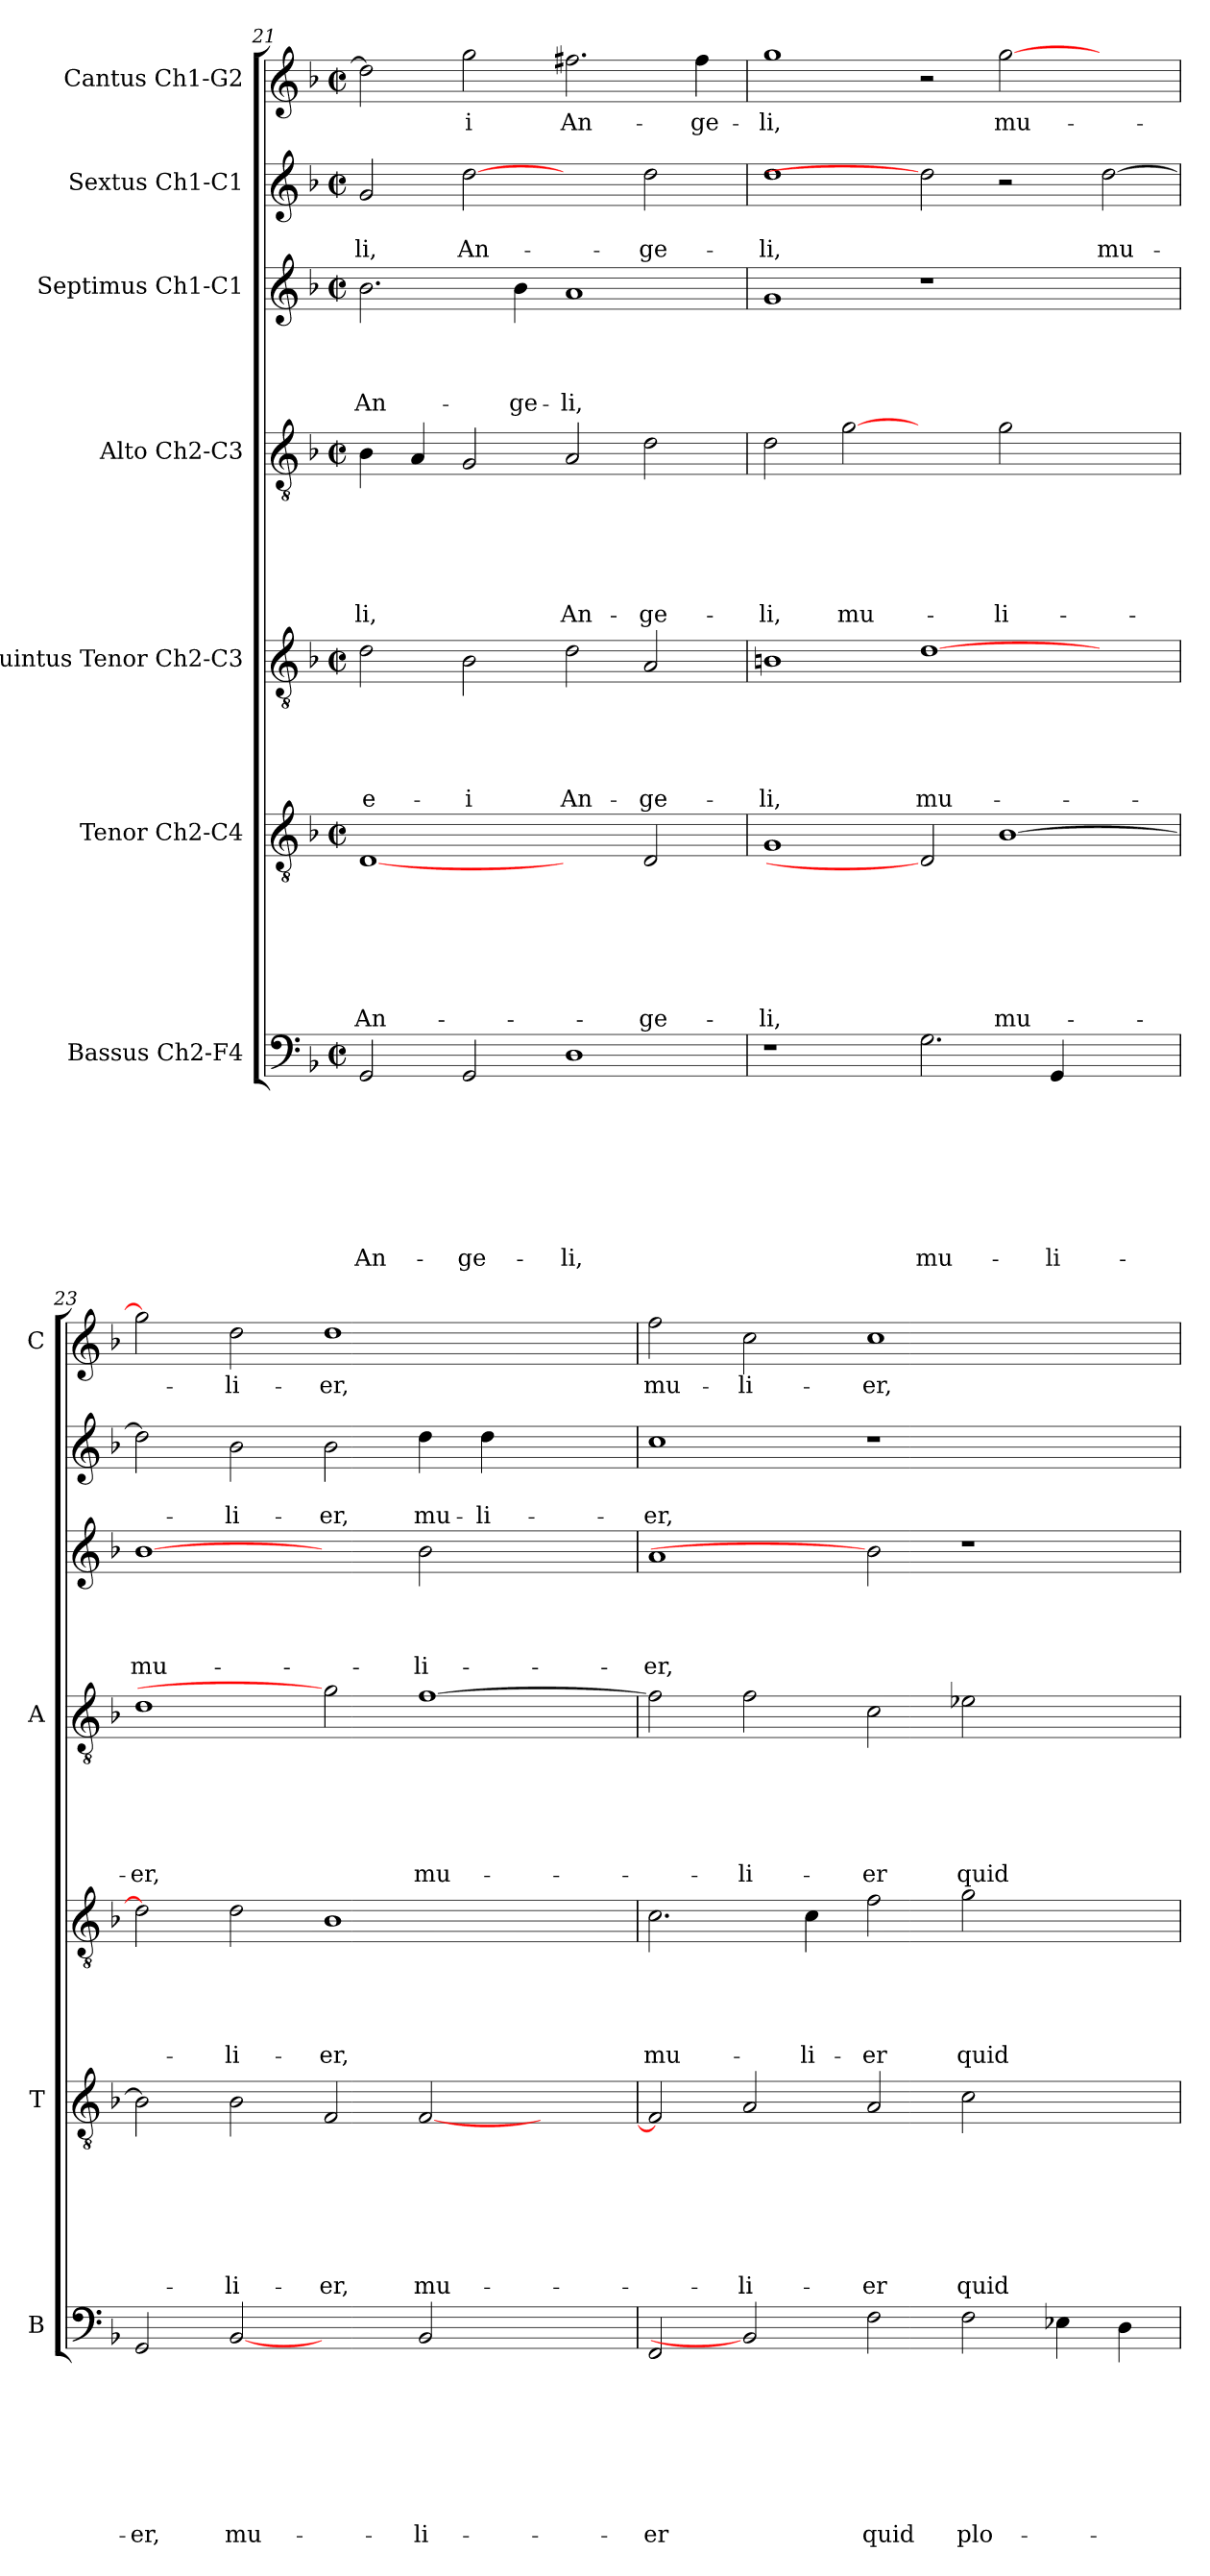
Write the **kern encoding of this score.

**kern	**text	**text	**text	**text	**text	**text	**text	**text	**kern	**text	**text	**text	**text	**text	**text	**text	**kern	**text	**text	**text	**text	**text	**kern	**text	**text	**text	**text	**text	**text	**kern	**text	**text	**text	**text	**kern	**text	**text	**kern	**text
*part7	*part7	*part7	*part7	*part7	*part7	*part7	*part7	*part7	*part6	*part6	*part6	*part6	*part6	*part6	*part6	*part6	*part5	*part5	*part5	*part5	*part5	*part5	*part4	*part4	*part4	*part4	*part4	*part4	*part4	*part3	*part3	*part3	*part3	*part3	*part2	*part2	*part2	*part1	*part1
*staff7	*staff7	*staff7	*staff7	*staff7	*staff7	*staff7	*staff7	*staff7	*staff6	*staff6	*staff6	*staff6	*staff6	*staff6	*staff6	*staff6	*staff5	*staff5	*staff5	*staff5	*staff5	*staff5	*staff4	*staff4	*staff4	*staff4	*staff4	*staff4	*staff4	*staff3	*staff3	*staff3	*staff3	*staff3	*staff2	*staff2	*staff2	*staff1	*staff1
*I"Bassus Ch2-F4	*	*	*	*	*	*	*	*	*I"Tenor Ch2-C4	*	*	*	*	*	*	*	*I"Quintus Tenor Ch2-C3	*	*	*	*	*	*I"Alto Ch2-C3	*	*	*	*	*	*	*I"Septimus Ch1-C1	*	*	*	*	*I"Sextus Ch1-C1	*	*	*I"Cantus Ch1-G2	*
*I'B	*	*	*	*	*	*	*	*	*I'T	*	*	*	*	*	*	*	*	*	*	*	*	*	*I'A	*	*	*	*	*	*	*	*	*	*	*	*	*	*	*I'C	*
!!LO:PB:g=z
*clefF4	*	*	*	*	*	*	*	*	*clefGv2	*	*	*	*	*	*	*	*clefGv2	*	*	*	*	*	*clefGv2	*	*	*	*	*	*	*clefG2	*	*	*	*	*clefG2	*	*	*clefG2	*
*k[b-]	*	*	*	*	*	*	*	*	*k[b-]	*	*	*	*	*	*	*	*k[b-]	*	*	*	*	*	*k[b-]	*	*	*	*	*	*	*k[b-]	*	*	*	*	*k[b-]	*	*	*k[b-]	*
*F:	*	*	*	*	*	*	*	*	*F:	*	*	*	*	*	*	*	*F:	*	*	*	*	*	*F:	*	*	*	*	*	*	*F:	*	*	*	*	*F:	*	*	*F:	*
*M2/2	*	*	*	*	*	*	*	*	*M2/2	*	*	*	*	*	*	*	*M2/2	*	*	*	*	*	*M2/2	*	*	*	*	*	*	*M2/2	*	*	*	*	*M2/2	*	*	*M2/2	*
*met(c|)	*	*	*	*	*	*	*	*	*met(c|)	*	*	*	*	*	*	*	*met(c|)	*	*	*	*	*	*met(c|)	*	*	*	*	*	*	*met(c|)	*	*	*	*	*met(c|)	*	*	*met(c|)	*
=21	=21	=21	=21	=21	=21	=21	=21	=21	=21	=21	=21	=21	=21	=21	=21	=21	=21	=21	=21	=21	=21	=21	=21	=21	=21	=21	=21	=21	=21	=21	=21	=21	=21	=21	=21	=21	=21	=21	=21
!	!	!	!	!	!	!	!	!LO:LY:b	!	!	!	!	!	!	!	!LO:LY:b	!	!	!	!	!	!LO:LY:b	!	!	!	!	!	!	!LO:LY:b	!	!	!	!	!LO:LY:b	!	!	!LO:LY:b	!	!
2GG/	.	.	.	.	.	.	.	An-	[1D	.	.	.	.	.	.	An-	2d\	.	.	.	.	e-	4B-\	.	.	.	.	.	-li,	2.b-\	.	.	.	An-	2g/	.	-li,	2dd\]	.
.	.	.	.	.	.	.	.	.	.	.	.	.	.	.	.	.	.	.	.	.	.	.	4A/	.	.	.	.	.	.	.	.	.	.	.	.	.	.	.	.
!	!	!	!	!	!	!	!	!LO:LY:b	!	!	!	!	!	!	!	!	!	!	!	!	!	!LO:LY:b	!	!	!	!	!	!	!	!	!	!	!	!	!	!	!LO:LY:b	!	!LO:LY:b
2GG/	.	.	.	.	.	.	.	-ge-	.	.	.	.	.	.	.	.	2B-\	.	.	.	.	-i	2G/	.	.	.	.	.	.	.	.	.	.	.	[2dd	.	An-	2gg\	-i
!	!	!	!	!	!	!	!	!	!	!	!	!	!	!	!	!	!	!	!	!	!	!	!	!	!	!	!	!	!	!	!	!	!	!LO:LY:b	!	!	!	!	!
.	.	.	.	.	.	.	.	.	.	.	.	.	.	.	.	.	.	.	.	.	.	.	.	.	.	.	.	.	.	4b-\	.	.	.	-ge-	.	.	.	.	.
!	!	!	!	!	!	!	!	!LO:LY:b	!	!	!	!	!	!	!	!	!	!	!	!	!	!LO:LY:b	!	!	!	!	!	!	!LO:LY:b	!	!	!	!	!LO:LY:b	!	!	!	!	!LO:LY:b
1D	.	.	.	.	.	.	.	-li,	2ryy	.	.	.	.	.	.	.	2d\	.	.	.	.	An-	2A/	.	.	.	.	.	An-	1a	.	.	.	-li,	2ryy	.	.	2.ff#X\	An-
!	!	!	!	!	!	!	!	!	!	!	!	!	!	!	!	!LO:LY:b	!	!	!	!	!	!LO:LY:b	!	!	!	!	!	!	!LO:LY:b	!	!	!	!	!	!	!	!LO:LY:b	!	!
.	.	.	.	.	.	.	.	.	2D/	.	.	.	.	.	.	-ge-	2A/	.	.	.	.	-ge-	2d\	.	.	.	.	.	-ge-	.	.	.	.	.	2dd\	.	-ge-	.	.
!	!	!	!	!	!	!	!	!	!	!	!	!	!	!	!	!	!	!	!	!	!	!	!	!	!	!	!	!	!	!	!	!	!	!	!	!	!	!	!LO:LY:b
.	.	.	.	.	.	.	.	.	.	.	.	.	.	.	.	.	.	.	.	.	.	.	.	.	.	.	.	.	.	.	.	.	.	.	.	.	.	4ff#\	-ge-
=22	=22	=22	=22	=22	=22	=22	=22	=22	=22	=22	=22	=22	=22	=22	=22	=22	=22	=22	=22	=22	=22	=22	=22	=22	=22	=22	=22	=22	=22	=22	=22	=22	=22	=22	=22	=22	=22	=22	=22
!	!	!	!	!	!	!	!	!	!	!	!	!	!	!	!	!LO:LY:b	!	!	!	!	!	!LO:LY:b	!	!	!	!	!	!	!LO:LY:b	!	!	!	!	!	!	!	!LO:LY:b	!	!LO:LY:b
1r	.	.	.	.	.	.	.	.	1G	.	.	.	.	.	.	-li,	1Bn	.	.	.	.	-li,	2d\	.	.	.	.	.	-li,	1g	.	.	.	.	1dd	.	-li,	1gg	-li,
!	!	!	!	!	!	!	!	!	!	!	!	!	!	!	!	!	!	!	!	!	!	!	!	!	!	!	!	!	!LO:LY:b	!	!	!	!	!	!	!	!	!	!
.	.	.	.	.	.	.	.	.	.	.	.	.	.	.	.	.	.	.	.	.	.	.	[2g	.	.	.	.	.	mu-	.	.	.	.	.	.	.	.	.	.
!	!	!	!	!	!	!	!	!LO:LY:b	!	!	!	!	!	!	!	!	!	!	!	!	!	!LO:LY:b	!	!	!	!	!	!	!	!	!	!	!	!	!	!	!	!	!
2.G\	.	.	.	.	.	.	.	mu-	2D]	.	.	.	.	.	.	.	[1d	.	.	.	.	mu-	2ryy	.	.	.	.	.	.	1r	.	.	.	.	2dd]	.	.	2r	.
!	!	!	!	!	!	!	!	!	!	!	!	!	!	!	!	!LO:LY:b	!	!	!	!	!	!	!	!	!	!	!	!	!LO:LY:b	!	!	!	!	!	!	!	!	!	!LO:LY:b
.	.	.	.	.	.	.	.	.	[1B-	.	.	.	.	.	.	mu-	.	.	.	.	.	.	2g\	.	.	.	.	.	-li-	.	.	.	.	.	2r	.	.	[2gg\	mu-
!	!	!	!	!	!	!	!	!LO:LY:b	!	!	!	!	!	!	!	!	!	!	!	!	!	!	!	!	!	!	!	!	!	!	!	!	!	!	!	!	!	!	!
4GG/	.	.	.	.	.	.	.	-li-	.	.	.	.	.	.	.	.	.	.	.	.	.	.	.	.	.	.	.	.	.	.	.	.	.	.	.	.	.	.	.
!	!	!	!	!	!	!	!	!	!	!	!	!	!	!	!	!	!	!	!	!	!	!	!	!	!	!	!	!	!	!	!	!	!	!	!	!	!LO:LY:b	!	!
2ryy	.	.	.	.	.	.	.	.	.	.	.	.	.	.	.	.	2ryy	.	.	.	.	.	2ryy	.	.	.	.	.	.	2ryy	.	.	.	.	[2dd\	.	mu-	2ryy	.
=23	=23	=23	=23	=23	=23	=23	=23	=23	=23	=23	=23	=23	=23	=23	=23	=23	=23	=23	=23	=23	=23	=23	=23	=23	=23	=23	=23	=23	=23	=23	=23	=23	=23	=23	=23	=23	=23	=23	=23
!	!	!	!	!	!	!	!	!LO:LY:b	!	!	!	!	!	!	!	!	!	!	!	!	!	!	!	!	!	!	!	!	!LO:LY:b	!	!	!	!	!LO:LY:b	!	!	!	!	!
2GG/	.	.	.	.	.	.	.	-er,	2B-\]	.	.	.	.	.	.	.	2d\]	.	.	.	.	.	1d	.	.	.	.	.	-er,	[1b-	.	.	.	mu-	2dd\]	.	.	2gg\]	.
!	!	!	!	!	!	!	!	!LO:LY:b	!	!	!	!	!	!	!	!LO:LY:b	!	!	!	!	!	!LO:LY:b	!	!	!	!	!	!	!	!	!	!	!	!	!	!	!LO:LY:b	!	!LO:LY:b
[2BB-	.	.	.	.	.	.	.	mu-	2B-\	.	.	.	.	.	.	-li-	2d\	.	.	.	.	-li-	.	.	.	.	.	.	.	.	.	.	.	.	2b-\	.	-li-	2dd\	-li-
!	!	!	!	!	!	!	!	!	!	!	!	!	!	!	!	!LO:LY:b	!	!	!	!	!	!LO:LY:b	!	!	!	!	!	!	!	!	!	!	!	!	!	!	!LO:LY:b	!	!LO:LY:b
2ryy	.	.	.	.	.	.	.	.	2F/	.	.	.	.	.	.	-er,	1B-	.	.	.	.	-er,	2g]	.	.	.	.	.	.	2ryy	.	.	.	.	2b-\	.	-er,	1dd	-er,
!	!	!	!	!	!	!	!	!LO:LY:b	!	!	!	!	!	!	!	!LO:LY:b	!	!	!	!	!	!	!	!	!	!	!	!	!LO:LY:b	!	!	!	!	!LO:LY:b	!	!	!LO:LY:b	!	!
2BB-/	.	.	.	.	.	.	.	-li-	[2F/	.	.	.	.	.	.	mu-	.	.	.	.	.	.	[1f	.	.	.	.	.	mu-	2b-\	.	.	.	-li-	4dd\	.	mu-	.	.
!	!	!	!	!	!	!	!	!	!	!	!	!	!	!	!	!	!	!	!	!	!	!	!	!	!	!	!	!	!	!	!	!	!	!	!	!	!LO:LY:b	!	!
.	.	.	.	.	.	.	.	.	.	.	.	.	.	.	.	.	.	.	.	.	.	.	.	.	.	.	.	.	.	.	.	.	.	.	4dd\	.	-li-	.	.
2ryy	.	.	.	.	.	.	.	.	2ryy	.	.	.	.	.	.	.	2ryy	.	.	.	.	.	.	.	.	.	.	.	.	2ryy	.	.	.	.	2ryy	.	.	2ryy	.
=24	=24	=24	=24	=24	=24	=24	=24	=24	=24	=24	=24	=24	=24	=24	=24	=24	=24	=24	=24	=24	=24	=24	=24	=24	=24	=24	=24	=24	=24	=24	=24	=24	=24	=24	=24	=24	=24	=24	=24
!	!	!	!	!	!	!	!	!LO:LY:b	!	!	!	!	!	!	!	!	!	!	!	!	!	!LO:LY:b	!	!	!	!	!	!	!	!	!	!	!	!LO:LY:b	!	!	!LO:LY:b	!	!LO:LY:b
2FF/	.	.	.	.	.	.	.	-er	2F/]	.	.	.	.	.	.	.	2.c\	.	.	.	.	mu-	2f\]	.	.	.	.	.	.	1a	.	.	.	-er,	1cc	.	-er,	2ff\	mu-
!	!	!	!	!	!	!	!	!	!	!	!	!	!	!	!	!LO:LY:b	!	!	!	!	!	!	!	!	!	!	!	!	!LO:LY:b	!	!	!	!	!	!	!	!	!	!LO:LY:b
2BB-]	.	.	.	.	.	.	.	.	2A/	.	.	.	.	.	.	-li-	.	.	.	.	.	.	2f\	.	.	.	.	.	-li-	.	.	.	.	.	.	.	.	2cc\	-li-
!	!	!	!	!	!	!	!	!	!	!	!	!	!	!	!	!	!	!	!	!	!	!LO:LY:b	!	!	!	!	!	!	!	!	!	!	!	!	!	!	!	!	!
.	.	.	.	.	.	.	.	.	.	.	.	.	.	.	.	.	4c\	.	.	.	.	-li-	.	.	.	.	.	.	.	.	.	.	.	.	.	.	.	.	.
!	!	!	!	!	!	!	!	!LO:LY:b	!	!	!	!	!	!	!	!LO:LY:b	!	!	!	!	!	!LO:LY:b	!	!	!	!	!	!	!LO:LY:b	!	!	!	!	!	!	!	!	!	!LO:LY:b
2F\	.	.	.	.	.	.	.	quid	2A/	.	.	.	.	.	.	-er	2f\	.	.	.	.	-er	2c\	.	.	.	.	.	-er	2b-]	.	.	.	.	1r	.	.	1cc	-er,
!	!	!	!	!	!	!	!	!LO:LY:b	!	!	!	!	!	!	!	!LO:LY:b	!	!	!	!	!	!LO:LY:b	!	!	!	!	!	!	!LO:LY:b	!	!	!	!	!	!	!	!	!	!
2F\	.	.	.	.	.	.	.	plo-	2c\	.	.	.	.	.	.	quid	2g\	.	.	.	.	quid	2e-X\	.	.	.	.	.	quid	1r	.	.	.	.	.	.	.	.	.
4E-X\	.	.	.	.	.	.	.	.	2ryy	.	.	.	.	.	.	.	2ryy	.	.	.	.	.	2ryy	.	.	.	.	.	.	.	.	.	.	.	2ryy	.	.	2ryy	.
4D\	.	.	.	.	.	.	.	.	.	.	.	.	.	.	.	.	.	.	.	.	.	.	.	.	.	.	.	.	.	.	.	.	.	.	.	.	.	.	.
=	=	=	=	=	=	=	=	=	=	=	=	=	=	=	=	=	=	=	=	=	=	=	=	=	=	=	=	=	=	=	=	=	=	=	=	=	=	=	=
*-	*-	*-	*-	*-	*-	*-	*-	*-	*-	*-	*-	*-	*-	*-	*-	*-	*-	*-	*-	*-	*-	*-	*-	*-	*-	*-	*-	*-	*-	*-	*-	*-	*-	*-	*-	*-	*-	*-	*-
